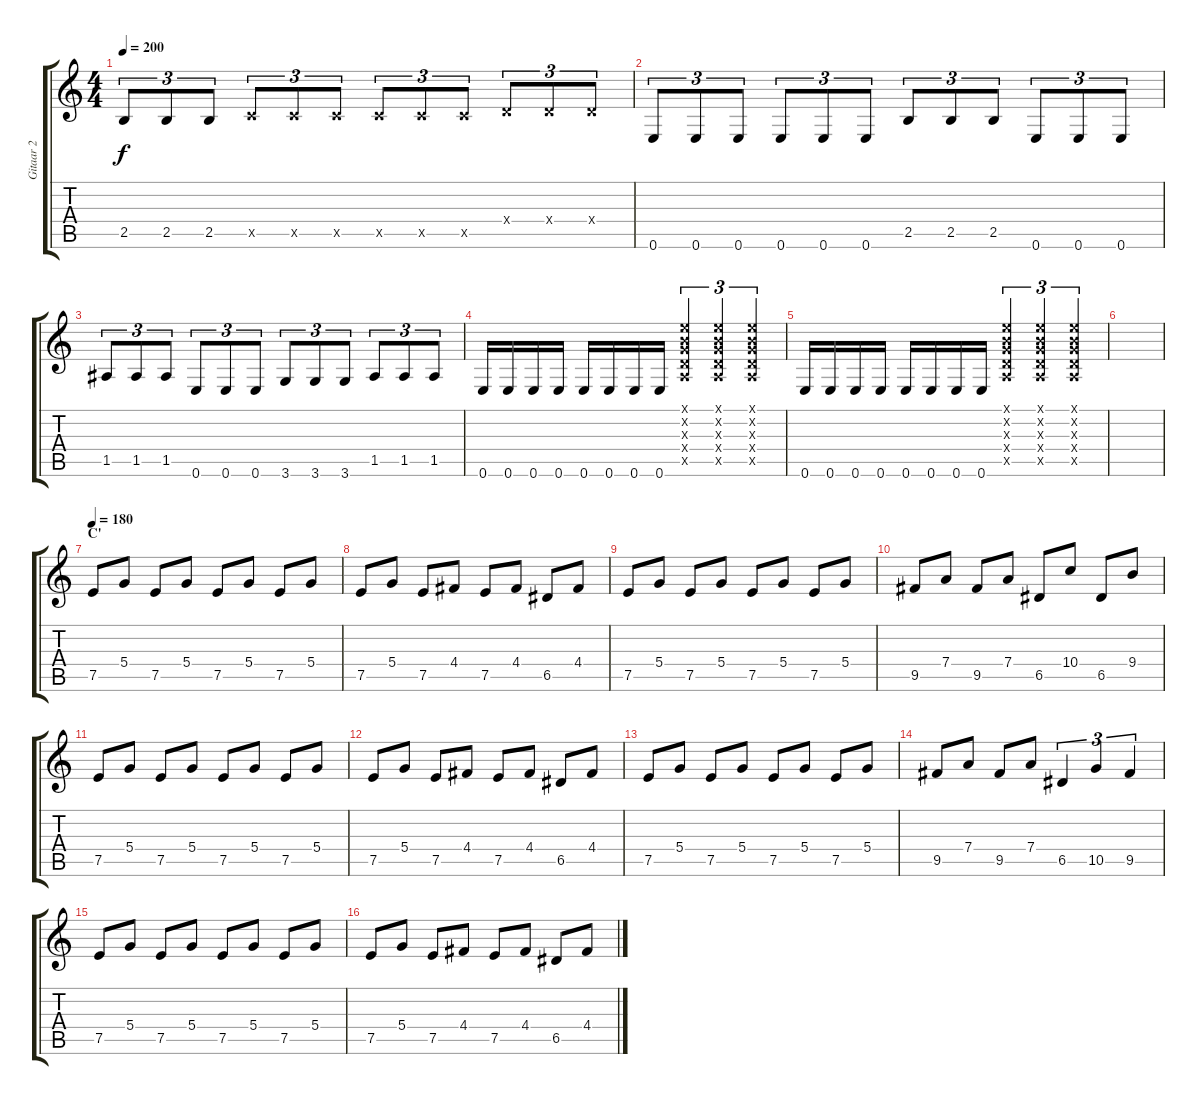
\track ("Gitaar 2" "Gitaar 2") {instrument overdrivenguitar}
\staff {score tabs}
\tuning (E4 B3 G3 D3 A2 E2) {hide}
\ts (4 4)
\tempo 200
\clef g2
\ks c
2.5.8{tu (3 2) dy f} 2.5.8{tu (3 2)} 2.5.8{tu (3 2)} 3.5{x}.8{tu (3 2)} 3.5{x}.8{tu (3 2)} 3.5{x}.8{tu (3 2)} 3.5{x}.8{tu (3 2)} 3.5{x}.8{tu (3 2)} 3.5{x}.8{tu (3 2)} 0.4{x}.8{tu (3 2)} 0.4{x}.8{tu (3 2)} 0.4{x}.8{tu (3 2)} |
0.6.8{tu (3 2)} 0.6.8{tu (3 2)} 0.6.8{tu (3 2)} 0.6.8{tu (3 2)} 0.6.8{tu (3 2)} 0.6.8{tu (3 2)} 2.5.8{tu (3 2)} 2.5.8{tu (3 2)} 2.5.8{tu (3 2)} 0.6.8{tu (3 2)} 0.6.8{tu (3 2)} 0.6.8{tu (3 2)} |
1.5.8{tu (3 2)} 1.5.8{tu (3 2)} 1.5.8{tu (3 2)} 0.6.8{tu (3 2)} 0.6.8{tu (3 2)} 0.6.8{tu (3 2)} 3.6.8{tu (3 2)} 3.6.8{tu (3 2)} 3.6.8{tu (3 2)} 1.5.8{tu (3 2)} 1.5.8{tu (3 2)} 1.5.8{tu (3 2)} |
0.6.16 0.6.16 0.6.16 0.6.16 0.6.16 0.6.16 0.6.16 0.6.16 (0.1{x} 0.2{x} 0.3{x} 0.4{x} 0.5{x}).4{tu (3 2)} (0.1{x} 0.2{x} 0.3{x} 0.4{x} 0.5{x}).4{tu (3 2)} (0.1{x} 0.2{x} 0.3{x} 0.4{x} 0.5{x}).4{tu (3 2)} |
0.6.16 0.6.16 0.6.16 0.6.16 0.6.16 0.6.16 0.6.16 0.6.16 (0.1{x} 0.2{x} 0.3{x} 0.4{x} 0.5{x}).4{tu (3 2)} (0.1{x} 0.2{x} 0.3{x} 0.4{x} 0.5{x}).4{tu (3 2)} (0.1{x} 0.2{x} 0.3{x} 0.4{x} 0.5{x}).4{tu (3 2)} |
|
\section ("" "C'")
\tempo 180
7.5.8{volume 16} 5.4.8 7.5.8 5.4.8 7.5.8 5.4.8 7.5.8 5.4.8 |
7.5.8 5.4.8 7.5.8 4.4.8 7.5.8 4.4.8 6.5.8 4.4.8 |
7.5.8 5.4.8 7.5.8 5.4.8 7.5.8 5.4.8 7.5.8 5.4.8 |
9.5.8 7.4.8 9.5.8 7.4.8 6.5.8 10.4.8 6.5.8 9.4.8 |
7.5.8 5.4.8 7.5.8 5.4.8 7.5.8 5.4.8 7.5.8 5.4.8 |
7.5.8 5.4.8 7.5.8 4.4.8 7.5.8 4.4.8 6.5.8 4.4.8 |
7.5.8 5.4.8 7.5.8 5.4.8 7.5.8 5.4.8 7.5.8 5.4.8 |
9.5.8 7.4.8 9.5.8 7.4.8 6.5.4{tu (3 2)} 10.5.4{tu (3 2)} 9.5.4{tu (3 2)} |
7.5.8 5.4.8 7.5.8 5.4.8 7.5.8 5.4.8 7.5.8 5.4.8 |
7.5.8 5.4.8 7.5.8 4.4.8 7.5.8 4.4.8 6.5.8 4.4.8
